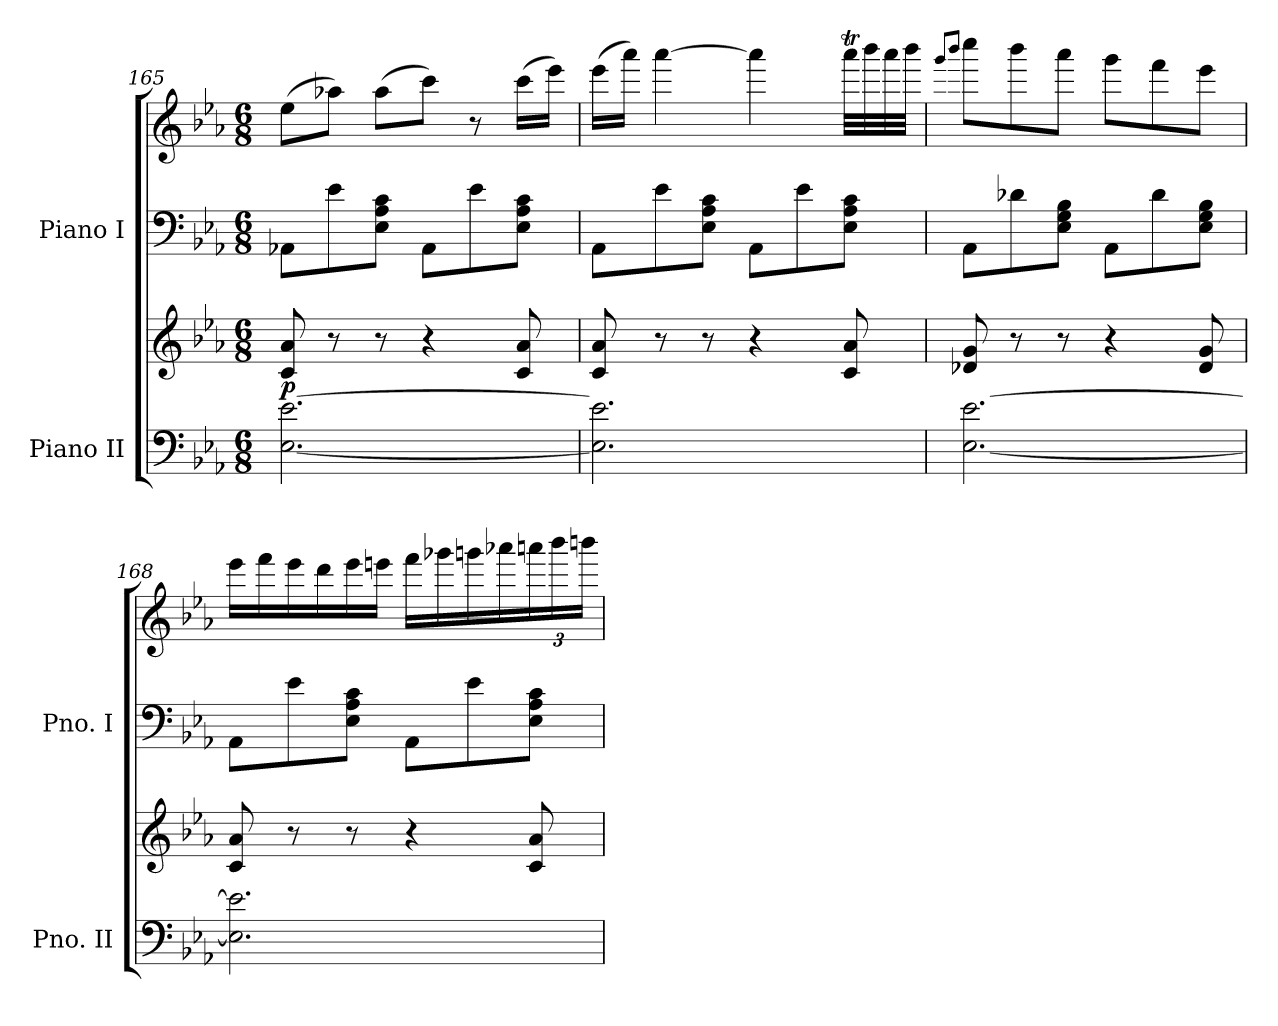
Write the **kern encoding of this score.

**kern	**kern	**dynam	**kern	**kern
*part2	*part2	*part2	*part1	*part1
*staff4	*staff3	*staff3/4	*staff2	*staff1
*I"Piano II	*	*	*I"Piano I	*
*I'Pno. II	*	*	*I'Pno. I	*
!!LO:LB:g=z
*clefF4	*clefG2	*	*clefF4	*clefG2
*k[b-e-a-]	*k[b-e-a-]	*	*k[b-e-a-]	*k[b-e-a-]
*M6/8	*M6/8	*	*M6/8	*M6/8
=165	=165	=165	=165	=165
!	!	!LO:DY:b	!	!
[2.E-\ [2.e-\	8c/ 8a-/	p	8AA-X\L	(>8ee-\L
.	8r	.	8e-\	8aa-X\J)
.	8r	.	8E-\ 8A-\ 8c\J	(>8aa-\L
.	4r	.	8AA-\L	8ccc\J)
.	.	.	8e-\	8r
.	8c/ 8a-/	.	8E-\ 8A-\ 8c\J	(>16ccc\LL
.	.	.	.	16eee-\JJ)
=166	=166	=166	=166	=166
2.E-\] 2.e-\]	8c/ 8a-/	.	8AA-\L	(>16eee-\LL
.	.	.	.	16aaa-\JJ)
.	8r	.	8e-\	[4aaa-\
.	8r	.	8E-\ 8A-\ 8c\J	.
.	4r	.	8AA-\L	4aaa-\]
.	.	.	8e-\	.
.	8c/ 8a-/	.	8E-\ 8A-\ 8c\J	32aaa-T\LLL
.	.	.	.	32bbb-!\
.	.	.	.	32aaa-!\
.	.	.	.	32bbb-!\JJJ
=167	=167	=167	=167	=167
.	.	.	.	8qggg/L
.	.	.	.	8qbbb-/J
[2.E-\ [2.e-\	8d-X/ 8g/	.	8AA-\L	8cccc\L
.	8r	.	8d-X\	8bbb-\
.	8r	.	8E-\ 8G\ 8B-\J	8aaa-\J
.	4r	.	8AA-\L	8ggg\L
.	.	.	8d-\	8fff\
.	8d-/ 8g/	.	8E-\ 8G\ 8B-\J	8eee-\J
=168	=168	=168	=168	=168
2.E-\] 2.e-\]	8c/ 8a-/	.	8AA-\L	16eee-\LL
.	.	.	.	16fff\
.	8r	.	8e-\	16eee-\
.	.	.	.	16ddd\
.	8r	.	8E-\ 8A-\ 8c\J	16eee-\
.	.	.	.	16eeen\JJ
.	4r	.	8AA-\L	16fff\LL
.	.	.	.	16ggg-X\
.	.	.	8e-\	16gggn\
.	.	.	.	16aaa-X\
*	*	*	*	*Xbrackettup
.	8c/ 8a-/	.	8E-\ 8A-\ 8c\J	24aaan\
.	.	.	.	24bbb-\
.	.	.	.	24bbbn\JJ
=	=	=	=	=
*-	*-	*-	*-	*-
